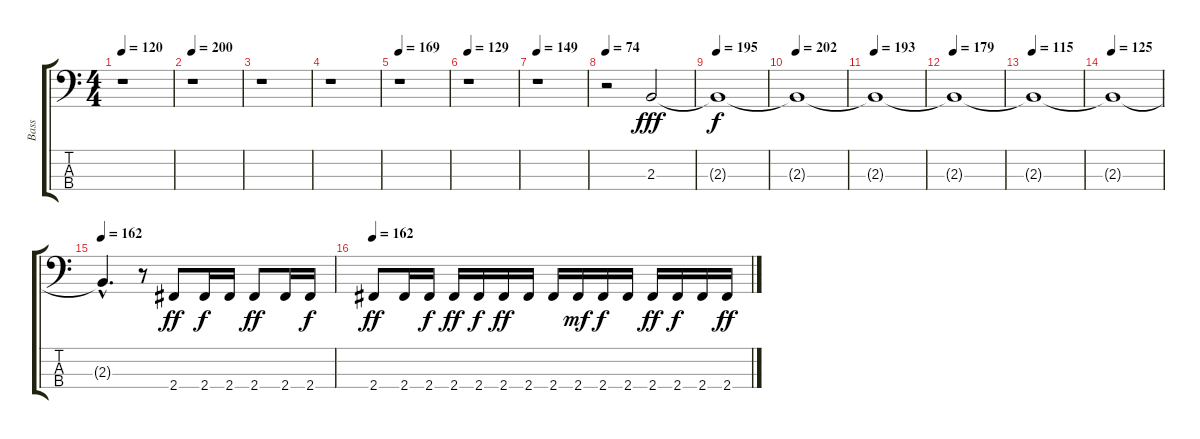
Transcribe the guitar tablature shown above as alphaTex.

\track ("Bass" "Bass") {instrument electricbassfinger}
\staff {score tabs}
\tuning (G2 D2 A1 E1) {hide}
\ts (4 4)
\tempo 120
\clef f4
\ks c
r.1{dy f} |
\tempo 200
r.1 |
r.1 |
r.1 |
\tempo 169
r.1 |
\tempo 129
r.1 |
\tempo 149
r.1 |
\tempo 74
r.2 2.3.2{dy fff} |
\tempo 195
2.3{t}.1{dy f} |
\tempo 202
2.3{t}.1 |
\tempo 193
2.3{t}.1 |
\tempo 179
2.3{t}.1 |
\tempo 115
2.3{t}.1 |
\tempo 125
2.3{t}.1 |
\tempo 162
2.3{hac t}.4{d} r.8 2.4.8{dy ff instrument electricbassfinger} 2.4.16{dy f} 2.4.16 2.4.8{dy ff} 2.4.16 2.4.16{dy f} |
\tempo 162
2.4.8{dy ff} 2.4.16 2.4.16{dy f} 2.4.16{dy ff} 2.4.16{dy f} 2.4.16{dy ff} 2.4.16 2.4.16 2.4.16{dy mf} 2.4.16{dy f} 2.4.16 2.4.16{dy ff} 2.4.16{dy f} 2.4.16 2.4.16{dy ff}
